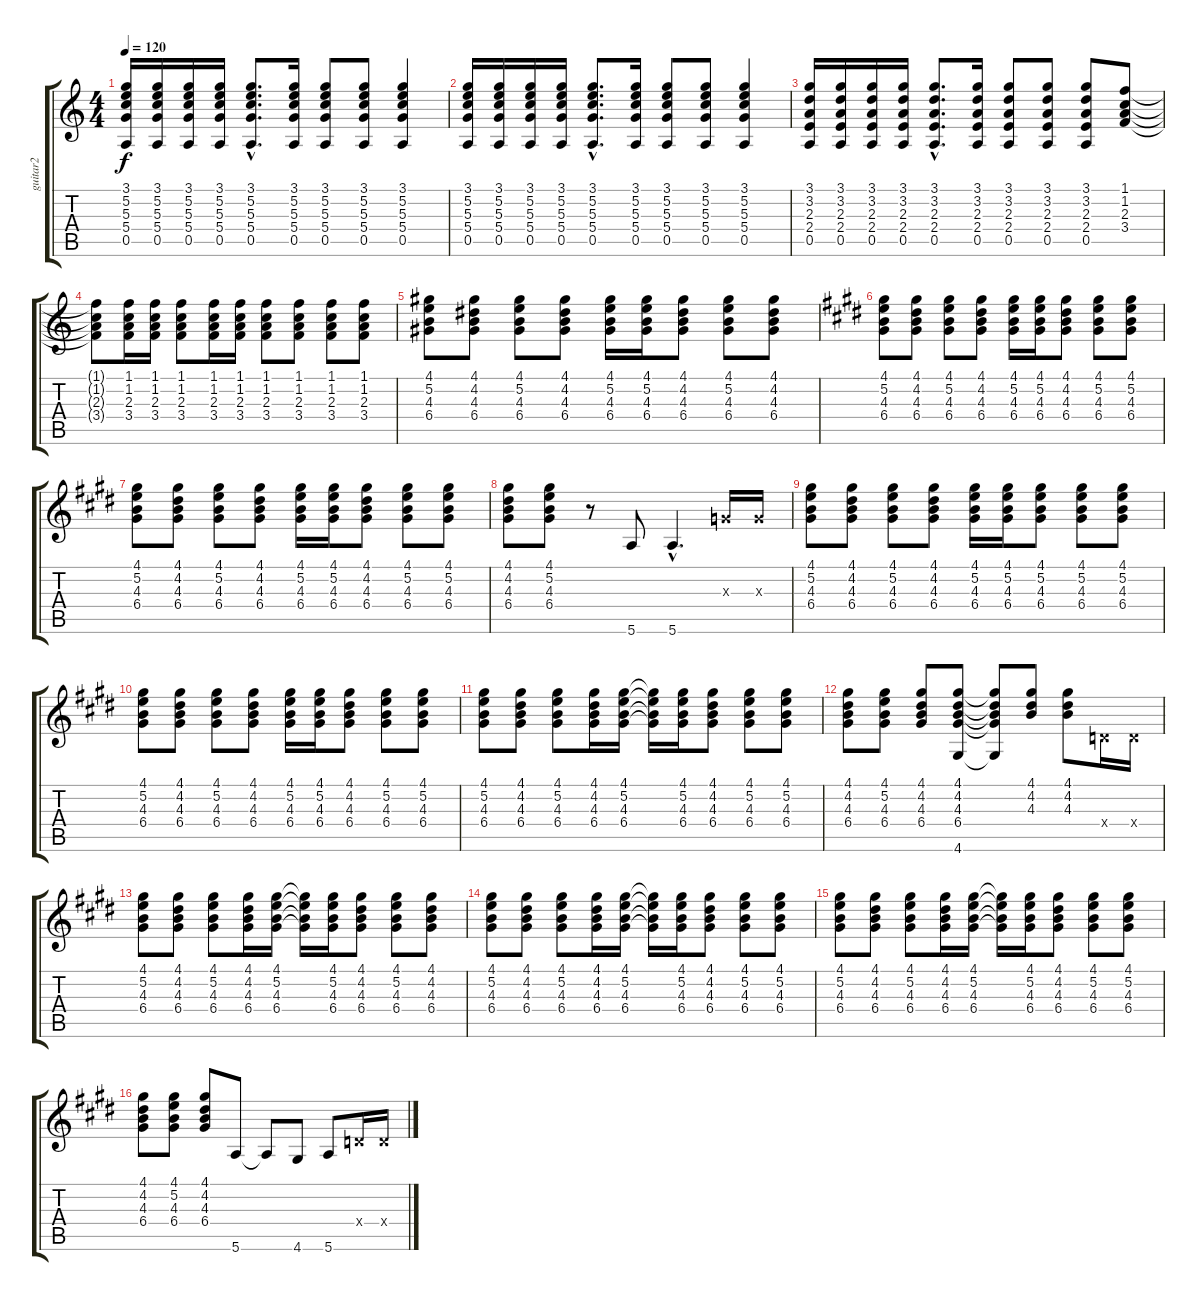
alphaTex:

\track ("guitar2" "guitar2") {instrument electricguitarmuted}
\staff {score tabs}
\tuning (E4 B3 G3 D3 A2 E2) {hide}
\ts (4 4)
\tempo 120
\clef g2
\ks c
(3.1 5.2 5.3 5.4 0.5).16{dy f} (3.1 5.2 5.3 5.4 0.5).16 (3.1 5.2 5.3 5.4 0.5).16 (3.1 5.2 5.3 5.4 0.5).16 (3.1{hac} 5.2{hac} 5.3{hac} 5.4{hac} 0.5{hac}).8{d} (3.1 5.2 5.3 5.4 0.5).16 (3.1 5.2 5.3 5.4 0.5).8 (3.1 5.2 5.3 5.4 0.5).8 (3.1 5.2 5.3 5.4 0.5).4 |
(3.1 5.2 5.3 5.4 0.5).16 (3.1 5.2 5.3 5.4 0.5).16 (3.1 5.2 5.3 5.4 0.5).16 (3.1 5.2 5.3 5.4 0.5).16 (3.1{hac} 5.2{hac} 5.3{hac} 5.4{hac} 0.5{hac}).8{d} (3.1 5.2 5.3 5.4 0.5).16 (3.1 5.2 5.3 5.4 0.5).8 (3.1 5.2 5.3 5.4 0.5).8 (3.1 5.2 5.3 5.4 0.5).4 |
(3.1 3.2 2.3 2.4 0.5).16 (3.1 3.2 2.3 2.4 0.5).16 (3.1 3.2 2.3 2.4 0.5).16 (3.1 3.2 2.3 2.4 0.5).16 (3.1{hac} 3.2{hac} 2.3{hac} 2.4{hac} 0.5{hac}).8{d} (3.1 3.2 2.3 2.4 0.5).16 (3.1 3.2 2.3 2.4 0.5).8 (3.1 3.2 2.3 2.4 0.5).8 (3.1 3.2 2.3 2.4 0.5).8 (1.1 1.2 2.3 3.4).8 |
(1.1{t} 1.2{t} 2.3{t} 3.4{t}).8 (1.1 1.2 2.3 3.4).16 (1.1 1.2 2.3 3.4).16 (1.1 1.2 2.3 3.4).8 (1.1 1.2 2.3 3.4).16 (1.1 1.2 2.3 3.4).16 (1.1 1.2 2.3 3.4).8 (1.1 1.2 2.3 3.4).8 (1.1 1.2 2.3 3.4).8 (1.1 1.2 2.3 3.4).8 |
(4.1 5.2 4.3 6.4).8 (4.1 4.2 4.3 6.4).8 (4.1 5.2 4.3 6.4).8 (4.1 4.2 4.3 6.4).8 (4.1 5.2 4.3 6.4).16 (4.1 5.2 4.3 6.4).16 (4.1 4.2 4.3 6.4).8 (4.1 5.2 4.3 6.4).8 (4.1 4.2 4.3 6.4).8 |
\ks e
(4.1 5.2 4.3 6.4).8 (4.1 4.2 4.3 6.4).8 (4.1 5.2 4.3 6.4).8 (4.1 4.2 4.3 6.4).8 (4.1 5.2 4.3 6.4).16 (4.1 5.2 4.3 6.4).16 (4.1 4.2 4.3 6.4).8 (4.1 5.2 4.3 6.4).8 (4.1 5.2 4.3 6.4).8 |
(4.1 5.2 4.3 6.4).8 (4.1 4.2 4.3 6.4).8 (4.1 5.2 4.3 6.4).8 (4.1 4.2 4.3 6.4).8 (4.1 5.2 4.3 6.4).16 (4.1 5.2 4.3 6.4).16 (4.1 4.2 4.3 6.4).8 (4.1 5.2 4.3 6.4).8 (4.1 5.2 4.3 6.4).8 |
(4.1 4.2 4.3 6.4).8 (4.1 5.2 4.3 6.4).8 r.8 5.6.8 5.6{hac}.4{d} 0.3{x}.16 0.3{x}.16 |
(4.1 5.2 4.3 6.4).8 (4.1 4.2 4.3 6.4).8 (4.1 5.2 4.3 6.4).8 (4.1 4.2 4.3 6.4).8 (4.1 5.2 4.3 6.4).16 (4.1 5.2 4.3 6.4).16 (4.1 5.2 4.3 6.4).8 (4.1 5.2 4.3 6.4).8 (4.1 5.2 4.3 6.4).8 |
(4.1 5.2 4.3 6.4).8 (4.1 4.2 4.3 6.4).8 (4.1 5.2 4.3 6.4).8 (4.1 4.2 4.3 6.4).8 (4.1 5.2 4.3 6.4).16 (4.1 5.2 4.3 6.4).16 (4.1 4.2 4.3 6.4).8 (4.1 5.2 4.3 6.4).8 (4.1 5.2 4.3 6.4).8 |
(4.1 5.2 4.3 6.4).8 (4.1 4.2 4.3 6.4).8 (4.1 5.2 4.3 6.4).8 (4.1 4.2 4.3 6.4).16 (4.1 5.2 4.3 6.4).16 (4.1{t} 5.2{t} 4.3{t} 6.4{t}).16 (4.1 5.2 4.3 6.4).16 (4.1 4.2 4.3 6.4).8 (4.1 5.2 4.3 6.4).8 (4.1 5.2 4.3 6.4).8 |
(4.1 4.2 4.3 6.4).8 (4.1 5.2 4.3 6.4).8 (4.1 4.2 4.3 6.4).8 (4.1 4.2 4.3 6.4 4.6).8 (4.1{t} 4.2{t} 4.3{t} 6.4{t} 4.6{t}).8 (4.1 4.2 4.3).8 (4.1 4.2 4.3).8 0.4{x}.16 0.4{x}.16 |
(4.1 5.2 4.3 6.4).8 (4.1 4.2 4.3 6.4).8 (4.1 5.2 4.3 6.4).8 (4.1 4.2 4.3 6.4).16 (4.1 5.2 4.3 6.4).16 (4.1{t} 5.2{t} 4.3{t} 6.4{t}).16 (4.1 5.2 4.3 6.4).16 (4.1 4.2 4.3 6.4).8 (4.1 5.2 4.3 6.4).8 (4.1 4.2 4.3 6.4).8 |
(4.1 5.2 4.3 6.4).8 (4.1 4.2 4.3 6.4).8 (4.1 5.2 4.3 6.4).8 (4.1 4.2 4.3 6.4).16 (4.1 5.2 4.3 6.4).16 (4.1{t} 5.2{t} 4.3{t} 6.4{t}).16 (4.1 5.2 4.3 6.4).16 (4.1 4.2 4.3 6.4).8 (4.1 5.2 4.3 6.4).8 (4.1 5.2 4.3 6.4).8 |
(4.1 5.2 4.3 6.4).8 (4.1 4.2 4.3 6.4).8 (4.1 5.2 4.3 6.4).8 (4.1 4.2 4.3 6.4).16 (4.1 5.2 4.3 6.4).16 (4.1{t} 5.2{t} 4.3{t} 6.4{t}).16 (4.1 5.2 4.3 6.4).16 (4.1 4.2 4.3 6.4).8 (4.1 5.2 4.3 6.4).8 (4.1 5.2 4.3 6.4).8 |
(4.1 4.2 4.3 6.4).8 (4.1 5.2 4.3 6.4).8 (4.1 4.2 4.3 6.4).8 5.6.8 5.6{t}.8 4.6.8 5.6.8 0.4{x}.16 0.4{x}.16
